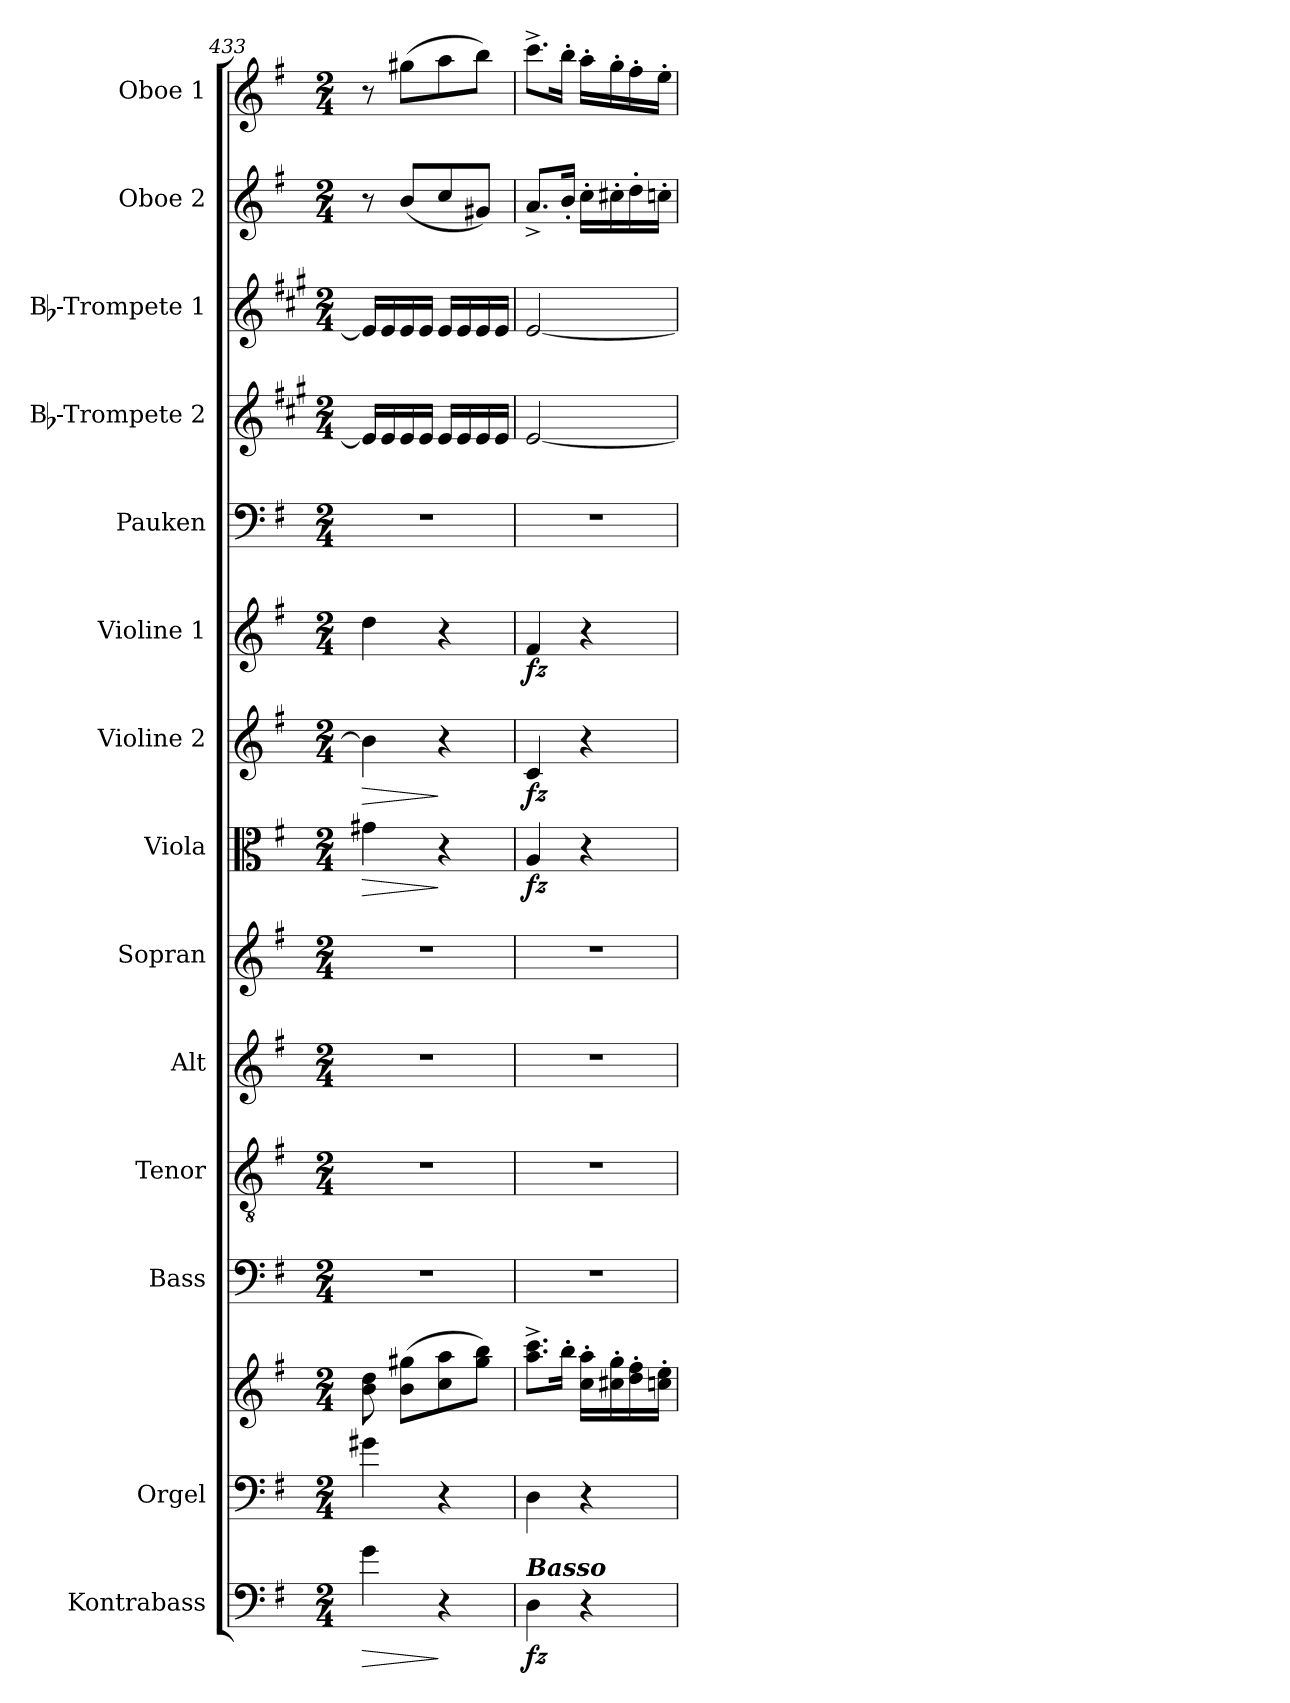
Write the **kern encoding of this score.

**kern	**dynam	**kern	**kern	**kern	**kern	**kern	**kern	**kern	**dynam	**kern	**dynam	**kern	**dynam	**kern	**kern	**kern	**kern	**kern
*part14	*part14	*part13	*part13	*part12	*part11	*part10	*part9	*part8	*part8	*part7	*part7	*part6	*part6	*part5	*part4	*part3	*part2	*part1
*staff15	*staff15	*staff14	*staff13	*staff12	*staff11	*staff10	*staff9	*staff8	*staff8	*staff7	*staff7	*staff6	*staff6	*staff5	*staff4	*staff3	*staff2	*staff1
*I"Kontrabass	*	*I"Orgel	*	*I"Bass	*I"Tenor	*I"Alt	*I"Sopran	*I"Viola	*	*I"Violine 2	*	*I"Violine 1	*	*I"Pauken	*I"Bb-Trompete 2	*I"Bb-Trompete 1	*I"Oboe 2	*I"Oboe 1
*I'Kb.	*	*I'Org.	*	*I'B.	*I'T.	*I'A.	*I'S.	*I'Vla.	*	*I'Vl. 2	*	*I'Vl. 1	*	*I'Pk.	*I'Bb Trp. 2	*I'Bb Trp. 1	*I'Ob. 2	*I'Ob. 1
!!LO:PB:g=z
*clefF4	*	*clefF4	*clefG2	*clefF4	*clefGv2	*clefG2	*clefG2	*clefC3	*	*clefG2	*	*clefG2	*	*clefF4	*clefG2	*clefG2	*clefG2	*clefG2
*ITrd7c12	*	*	*	*	*	*	*	*	*	*	*	*	*	*	*ITrd1c2	*ITrd1c2	*	*
*k[f#]	*	*k[f#]	*k[f#]	*k[f#]	*k[f#]	*k[f#]	*k[f#]	*k[f#]	*	*k[f#]	*	*k[f#]	*	*k[f#]	*k[f#]	*k[f#]	*k[f#]	*k[f#]
*G:	*	*G:	*G:	*G:	*G:	*G:	*G:	*G:	*	*G:	*	*G:	*	*G:	*G:	*G:	*G:	*G:
*M2/4	*	*M2/4	*M2/4	*M2/4	*M2/4	*M2/4	*M2/4	*M2/4	*	*M2/4	*	*M2/4	*	*M2/4	*M2/4	*M2/4	*M2/4	*M2/4
=433	=433	=433	=433	=433	=433	=433	=433	=433	=433	=433	=433	=433	=433	=433	=433	=433	=433	=433
!	!LO:HP:b	!	!	!	!	!	!	!	!LO:HP:b	!	!LO:HP:b	!	!	!	!	!	!	!
4G\	>	4g#X\	8b\ 8dd\	2r	2r	2r	2r	4g#X\	>	4b\]	>	4dd\	.	2r	16d/LL]	16d/LL]	8r	8r
.	.	.	.	.	.	.	.	.	.	.	.	.	.	.	16d/	16d/	.	.
.	.	.	(>8b\ 8gg#X\L	.	.	.	.	.	.	.	.	.	.	.	16d/	16d/	(<8b/L	(>8gg#X\L
.	.	.	.	.	.	.	.	.	.	.	.	.	.	.	16d/JJ	16d/JJ	.	.
4r	]	4r	8cc\ 8aa\	.	.	.	.	4r	]	4r	]	4r	.	.	16d/LL	16d/LL	8cc/	8aa\
.	.	.	.	.	.	.	.	.	.	.	.	.	.	.	16d/	16d/	.	.
.	.	.	8gg#\ 8bb\J)	.	.	.	.	.	.	.	.	.	.	.	16d/	16d/	8g#X/J)	8bb\J)
.	.	.	.	.	.	.	.	.	.	.	.	.	.	.	16d/JJ	16d/JJ	.	.
=434	=434	=434	=434	=434	=434	=434	=434	=434	=434	=434	=434	=434	=434	=434	=434	=434	=434	=434
!LO:TX:a:Bi:t=Basso	!	!	!	!	!	!	!	!	!	!	!	!	!	!	!	!	!	!
!	!LO:DY:b	!	!	!	!	!	!	!	!LO:DY:b	!	!LO:DY:b	!	!LO:DY:b	!	!	!	!	!
4DD\	fz	4D\	8.aa\^> 8.ccc\^>L	2r	2r	2r	2r	4A/	fz	4c/	fz	4f#/	fz	2r	[2d/	[2d/	8.a^</L	8.ccc^>\L
.	.	.	16bb'>\Jk	.	.	.	.	.	.	.	.	.	.	.	.	.	16b'</Jk	16bb'>\Jk
4r	.	4r	16cc\'> 16aa\'>LL	.	.	.	.	4r	.	4r	.	4r	.	.	.	.	16cc'>\LL	16aa'>\LL
.	.	.	16cc#X\'> 16gg\'>	.	.	.	.	.	.	.	.	.	.	.	.	.	16cc#X'>\	16gg'>\
.	.	.	16dd\'> 16ff#\'>	.	.	.	.	.	.	.	.	.	.	.	.	.	16dd'>\	16ff#'>\
.	.	.	16ccn\'> 16ee\'>JJ	.	.	.	.	.	.	.	.	.	.	.	.	.	16ccn'>\JJ	16ee'>\JJ
=	=	=	=	=	=	=	=	=	=	=	=	=	=	=	=	=	=	=
*-	*-	*-	*-	*-	*-	*-	*-	*-	*-	*-	*-	*-	*-	*-	*-	*-	*-	*-
